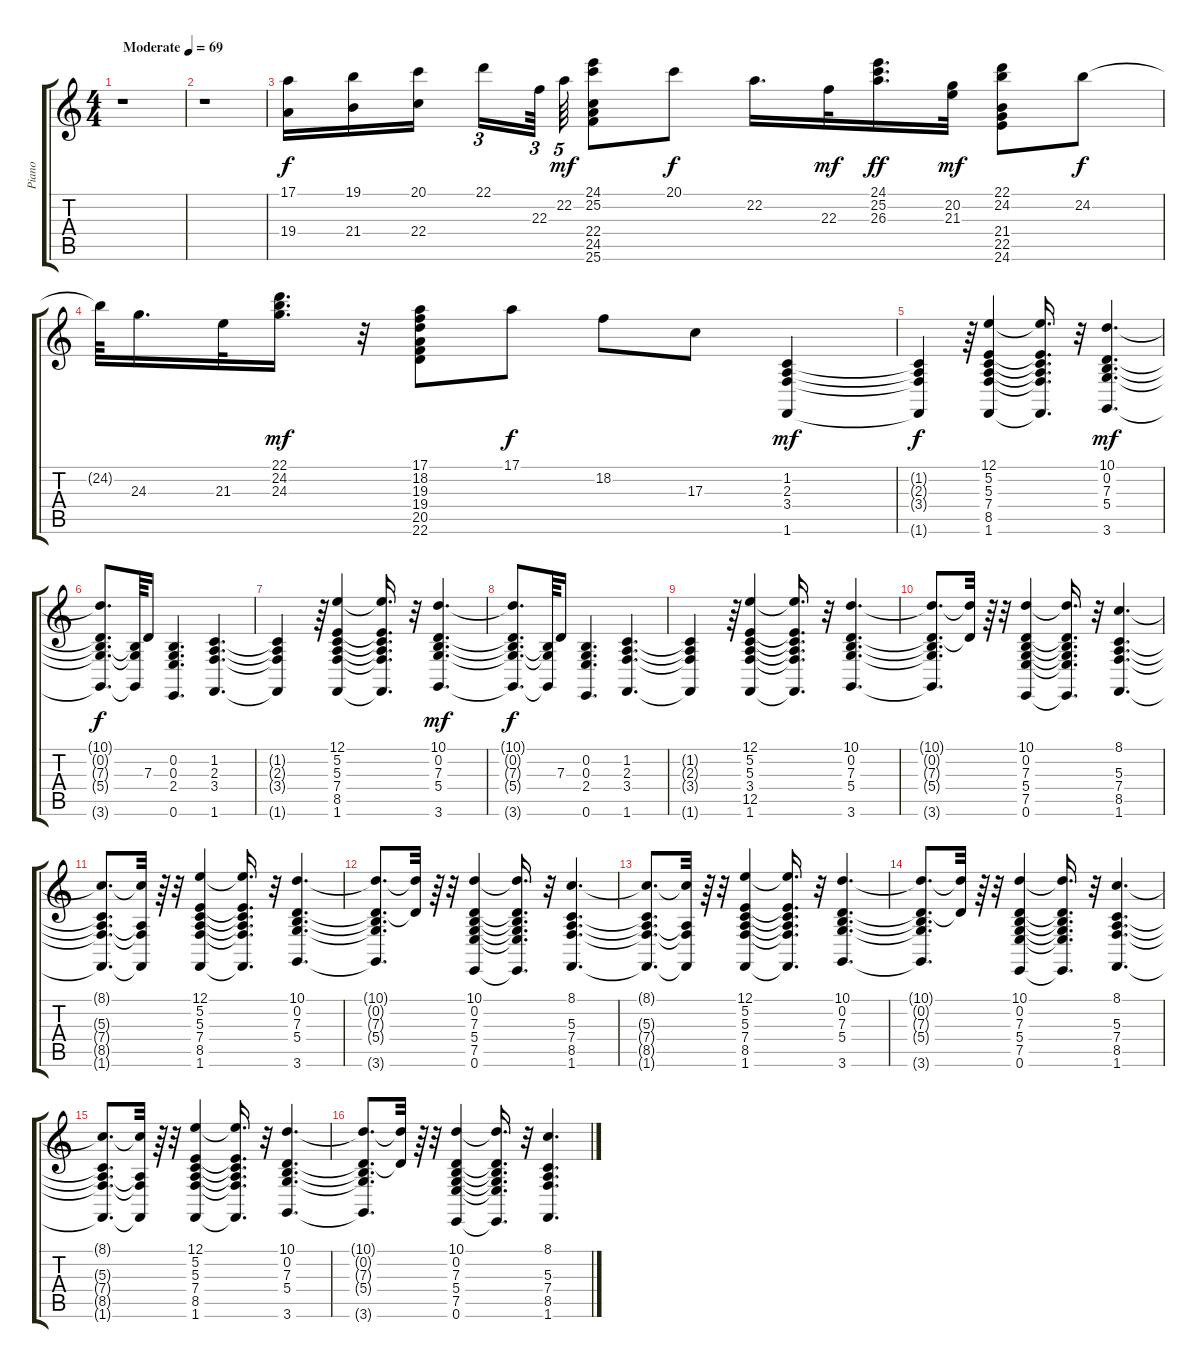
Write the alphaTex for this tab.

\track ("Piano" "Piano") {instrument brightacousticpiano}
\staff {score tabs}
\tuning (E4 B3 G3 D3 A2 E2) {hide}
\ts (4 4)
\tempo (69 "Moderate")
\clef g2
\ks c
r.1{dy f instrument brightacousticpiano} |
r.1 |
(17.1 19.4).16 (19.1 21.4).16 (20.1 22.4).16{beam splitsecondary} 22.1.16{tu (3 2)} 22.3.64{tu (3 2)} 22.2.64{tu (5 4) dy mf} (24.1 25.2 22.4 24.5 25.6).8 20.1.8{dy f} 22.2.16{d} 22.3.32{dy mf} (24.1 25.2 26.3).16{d dy ff} (20.2 21.3).32{dy mf} (22.1 24.2 21.4 22.5 24.6).8 24.2.8{dy f} |
24.2{t}.64 24.3.16{d} 21.3.32 (22.1 24.2 24.3).16{d dy mf} r.32 (17.1 18.2 19.3 19.4 20.5 22.6).8 17.1.8{dy f} 18.2.8 17.3.8 (1.2 2.3 3.4 1.6).4{dy mf} |
(1.2{t} 2.3{t} 3.4{t} 1.6{t}).4{dy f} r.64 (12.1 5.2 5.3 7.4 8.5 1.6).4 (12.1{t} 5.2{t} 5.3{t} 7.4{t} 8.5{t} 1.6{t}).16{d} r.32 (10.1 0.2 7.3 5.4 3.6).4{d dy mf} |
(10.1{t} 0.2{t} 7.3{t} 5.4{t} 3.6{t}).8{d dy f} (0.2{t} 5.4{t} 3.6{t}).64 7.3.16 (0.2 0.3 2.4 0.6).4{d} (1.2 2.3 3.4 1.6).4{d} |
(1.2{t} 2.3{t} 3.4{t} 1.6{t}).4 r.64 (12.1 5.2 5.3 7.4 8.5 1.6).4 (12.1{t} 5.2{t} 5.3{t} 7.4{t} 8.5{t} 1.6{t}).16{d} r.32 (10.1 0.2 7.3 5.4 3.6).4{d dy mf} |
(10.1{t} 0.2{t} 7.3{t} 5.4{t} 3.6{t}).8{d dy f} (0.2{t} 5.4{t} 3.6{t}).64 7.3.16 (0.2 0.3 2.4 0.6).4{d} (1.2 2.3 3.4 1.6).4{d} |
(1.2{t} 2.3{t} 3.4{t} 1.6{t}).4 r.64 (12.1 5.2 5.3 3.4 12.5 1.6).4 (12.1{t} 5.2{t} 5.3{t} 3.4{t} 12.5{t} 1.6{t}).16{d} r.32 (10.1 0.2 7.3 5.4 3.6).4{d} |
(10.1{t} 0.2{t} 7.3{t} 5.4{t} 3.6{t}).8{d} (10.1{t} 7.3{t}).32 r.64 r.32 (10.1 0.2 7.3 5.4 7.5 0.6).4 (10.1{t} 0.2{t} 7.3{t} 5.4{t} 7.5{t} 0.6{t}).16{d} r.32 (8.1 5.3 7.4 8.5 1.6).4{d} |
(8.1{t} 5.3{t} 7.4{t} 8.5{t} 1.6{t}).8{d} (8.1{t} 7.4{t} 8.5{t} 1.6{t}).32 r.64 r.32 (12.1 5.2 5.3 7.4 8.5 1.6).4 (12.1{t} 5.2{t} 5.3{t} 7.4{t} 8.5{t} 1.6{t}).16{d} r.32 (10.1 0.2 7.3 5.4 3.6).4{d} |
(10.1{t} 0.2{t} 7.3{t} 5.4{t} 3.6{t}).8{d} (10.1{t} 7.3{t}).32 r.64 r.32 (10.1 0.2 7.3 5.4 7.5 0.6).4 (10.1{t} 0.2{t} 7.3{t} 5.4{t} 7.5{t} 0.6{t}).16{d} r.32 (8.1 5.3 7.4 8.5 1.6).4{d} |
(8.1{t} 5.3{t} 7.4{t} 8.5{t} 1.6{t}).8{d} (8.1{t} 7.4{t} 8.5{t} 1.6{t}).32 r.64 r.32 (12.1 5.2 5.3 7.4 8.5 1.6).4 (12.1{t} 5.2{t} 5.3{t} 7.4{t} 8.5{t} 1.6{t}).16{d} r.32 (10.1 0.2 7.3 5.4 3.6).4{d} |
(10.1{t} 0.2{t} 7.3{t} 5.4{t} 3.6{t}).8{d} (10.1{t} 7.3{t}).32 r.64 r.32 (10.1 0.2 7.3 5.4 7.5 0.6).4 (10.1{t} 0.2{t} 7.3{t} 5.4{t} 7.5{t} 0.6{t}).16{d} r.32 (8.1 5.3 7.4 8.5 1.6).4{d} |
(8.1{t} 5.3{t} 7.4{t} 8.5{t} 1.6{t}).8{d} (8.1{t} 7.4{t} 8.5{t} 1.6{t}).32 r.64 r.32 (12.1 5.2 5.3 7.4 8.5 1.6).4 (12.1{t} 5.2{t} 5.3{t} 7.4{t} 8.5{t} 1.6{t}).16{d} r.32 (10.1 0.2 7.3 5.4 3.6).4{d} |
(10.1{t} 0.2{t} 7.3{t} 5.4{t} 3.6{t}).8{d} (10.1{t} 7.3{t}).32 r.64 r.32 (10.1 0.2 7.3 5.4 7.5 0.6).4 (10.1{t} 0.2{t} 7.3{t} 5.4{t} 7.5{t} 0.6{t}).16{d} r.32 (8.1 5.3 7.4 8.5 1.6).4{d}
